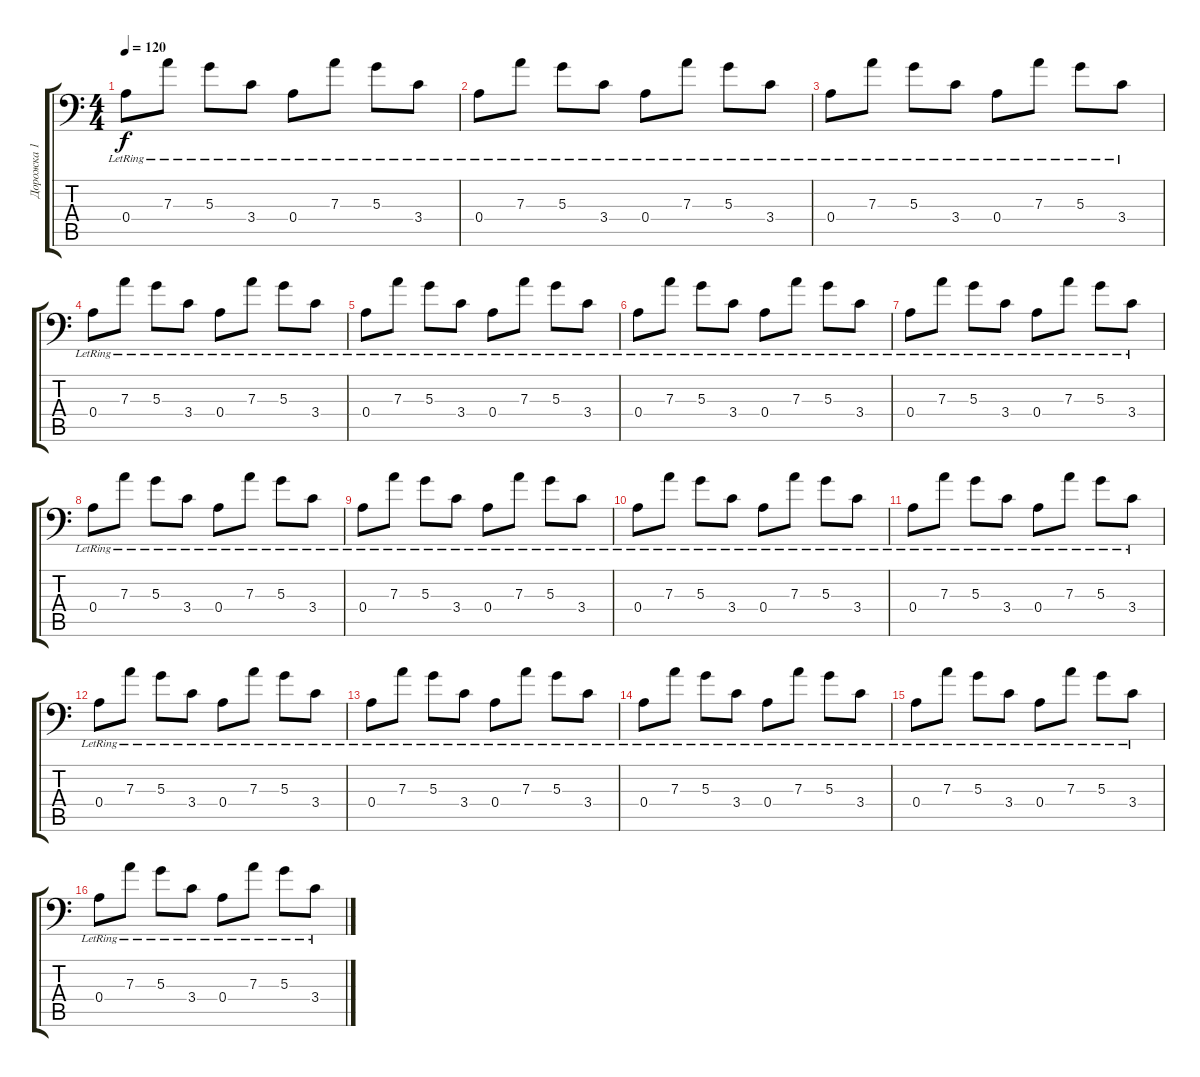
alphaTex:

\track ("Дорожка 1" "Дорожка 1") {instrument electricguitarjazz}
\staff {score tabs}
\tuning (B3 Gb3 D3 A2 E2 A1) {hide}
\ts (4 4)
\tempo 120
\clef f4
\ks c
0.4{lr}.8{dy f} 7.3{lr}.8 5.3{lr}.8 3.4{lr}.8 0.4{lr}.8 7.3{lr}.8 5.3{lr}.8 3.4{lr}.8 |
0.4{lr}.8 7.3{lr}.8 5.3{lr}.8 3.4{lr}.8 0.4{lr}.8 7.3{lr}.8 5.3{lr}.8 3.4{lr}.8 |
0.4{lr}.8 7.3{lr}.8 5.3{lr}.8 3.4{lr}.8 0.4{lr}.8 7.3{lr}.8 5.3{lr}.8 3.4{lr}.8 |
0.4{lr}.8 7.3{lr}.8 5.3{lr}.8 3.4{lr}.8 0.4{lr}.8 7.3{lr}.8 5.3{lr}.8 3.4{lr}.8 |
0.4{lr}.8 7.3{lr}.8 5.3{lr}.8 3.4{lr}.8 0.4{lr}.8 7.3{lr}.8 5.3{lr}.8 3.4{lr}.8 |
0.4{lr}.8 7.3{lr}.8 5.3{lr}.8 3.4{lr}.8 0.4{lr}.8 7.3{lr}.8 5.3{lr}.8 3.4{lr}.8 |
0.4{lr}.8 7.3{lr}.8 5.3{lr}.8 3.4{lr}.8 0.4{lr}.8 7.3{lr}.8 5.3{lr}.8 3.4{lr}.8 |
0.4{lr}.8 7.3{lr}.8 5.3{lr}.8 3.4{lr}.8 0.4{lr}.8 7.3{lr}.8 5.3{lr}.8 3.4{lr}.8 |
0.4{lr}.8 7.3{lr}.8 5.3{lr}.8 3.4{lr}.8 0.4{lr}.8 7.3{lr}.8 5.3{lr}.8 3.4{lr}.8 |
0.4{lr}.8 7.3{lr}.8 5.3{lr}.8 3.4{lr}.8 0.4{lr}.8 7.3{lr}.8 5.3{lr}.8 3.4{lr}.8 |
0.4{lr}.8 7.3{lr}.8 5.3{lr}.8 3.4{lr}.8 0.4{lr}.8 7.3{lr}.8 5.3{lr}.8 3.4{lr}.8 |
0.4{lr}.8 7.3{lr}.8 5.3{lr}.8 3.4{lr}.8 0.4{lr}.8 7.3{lr}.8 5.3{lr}.8 3.4{lr}.8 |
0.4{lr}.8 7.3{lr}.8 5.3{lr}.8 3.4{lr}.8 0.4{lr}.8 7.3{lr}.8 5.3{lr}.8 3.4{lr}.8 |
0.4{lr}.8 7.3{lr}.8 5.3{lr}.8 3.4{lr}.8 0.4{lr}.8 7.3{lr}.8 5.3{lr}.8 3.4{lr}.8 |
0.4{lr}.8 7.3{lr}.8 5.3{lr}.8 3.4{lr}.8 0.4{lr}.8 7.3{lr}.8 5.3{lr}.8 3.4{lr}.8 |
0.4{lr}.8 7.3{lr}.8 5.3{lr}.8 3.4{lr}.8 0.4{lr}.8 7.3{lr}.8 5.3{lr}.8 3.4{lr}.8
